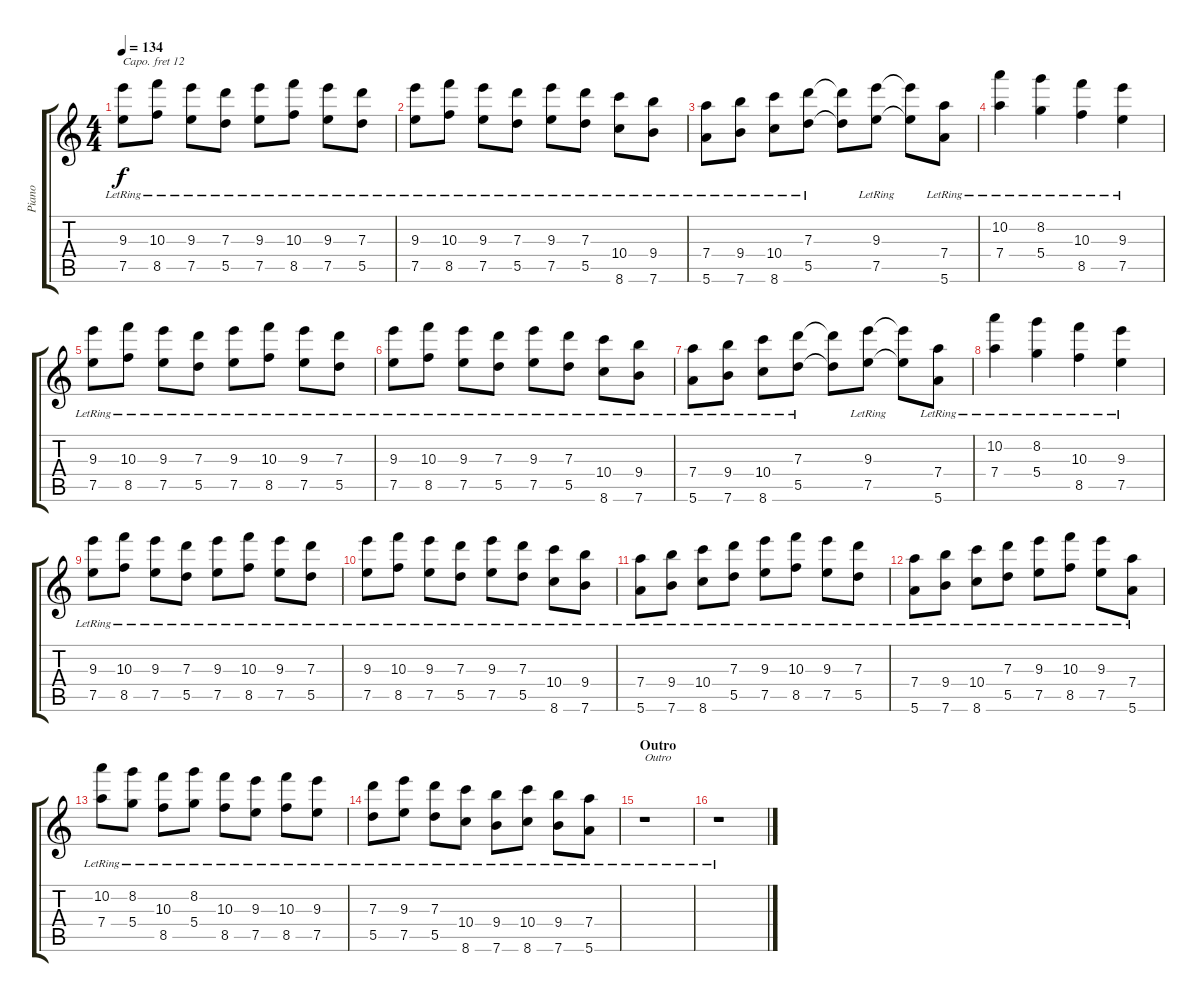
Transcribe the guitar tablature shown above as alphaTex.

\track ("Piano" "Piano") {instrument acousticgrandpiano}
\staff {score tabs}
\capo 12
\tuning (E5 B4 G4 D4 A3 E3) {hide}
\ts (4 4)
\tempo 134
\clef g2
\ks c
(9.3{lr} 7.5{lr}).8{dy f} (10.3{lr} 8.5{lr}).8 (9.3{lr} 7.5{lr}).8 (7.3{lr} 5.5{lr}).8 (9.3{lr} 7.5{lr}).8 (10.3{lr} 8.5{lr}).8 (9.3{lr} 7.5{lr}).8 (7.3{lr} 5.5{lr}).8 |
(9.3{lr} 7.5{lr}).8 (10.3{lr} 8.5{lr}).8 (9.3{lr} 7.5{lr}).8 (7.3{lr} 5.5{lr}).8 (9.3{lr} 7.5{lr}).8 (7.3{lr} 5.5{lr}).8 (10.4{lr} 8.6{lr}).8 (9.4{lr} 7.6{lr}).8 |
(7.4{lr} 5.6{lr}).8 (9.4{lr} 7.6{lr}).8 (10.4{lr} 8.6{lr}).8 (7.3{lr} 5.5{lr}).8 (7.3{t} 5.5{t}).8 (9.3{lr} 7.5{lr}).8 (9.3{t} 7.5{t}).8 (7.4{lr} 5.6{lr}).8 |
(10.2{lr} 7.4{lr}).4 (8.2{lr} 5.4{lr}).4 (10.3{lr} 8.5{lr}).4 (9.3{lr} 7.5{lr}).4 |
(9.3{lr} 7.5{lr}).8 (10.3{lr} 8.5{lr}).8 (9.3{lr} 7.5{lr}).8 (7.3{lr} 5.5{lr}).8 (9.3{lr} 7.5{lr}).8 (10.3{lr} 8.5{lr}).8 (9.3{lr} 7.5{lr}).8 (7.3{lr} 5.5{lr}).8 |
(9.3{lr} 7.5{lr}).8 (10.3{lr} 8.5{lr}).8 (9.3{lr} 7.5{lr}).8 (7.3{lr} 5.5{lr}).8 (9.3{lr} 7.5{lr}).8 (7.3{lr} 5.5{lr}).8 (10.4{lr} 8.6{lr}).8 (9.4{lr} 7.6{lr}).8 |
(7.4{lr} 5.6{lr}).8 (9.4{lr} 7.6{lr}).8 (10.4{lr} 8.6{lr}).8 (7.3{lr} 5.5{lr}).8 (7.3{t} 5.5{t}).8 (9.3{lr} 7.5{lr}).8 (9.3{t} 7.5{t}).8 (7.4{lr} 5.6{lr}).8 |
(10.2{lr} 7.4{lr}).4 (8.2{lr} 5.4{lr}).4 (10.3{lr} 8.5{lr}).4 (9.3{lr} 7.5{lr}).4 |
(9.3{lr} 7.5{lr}).8 (10.3{lr} 8.5{lr}).8 (9.3{lr} 7.5{lr}).8 (7.3{lr} 5.5{lr}).8 (9.3{lr} 7.5{lr}).8 (10.3{lr} 8.5{lr}).8 (9.3{lr} 7.5{lr}).8 (7.3{lr} 5.5{lr}).8 |
(9.3{lr} 7.5{lr}).8 (10.3{lr} 8.5{lr}).8 (9.3{lr} 7.5{lr}).8 (7.3{lr} 5.5{lr}).8 (9.3{lr} 7.5{lr}).8 (7.3{lr} 5.5{lr}).8 (10.4{lr} 8.6{lr}).8 (9.4{lr} 7.6{lr}).8 |
(7.4{lr} 5.6{lr}).8 (9.4{lr} 7.6{lr}).8 (10.4{lr} 8.6{lr}).8 (7.3{lr} 5.5{lr}).8 (9.3{lr} 7.5{lr}).8 (10.3{lr} 8.5{lr}).8 (9.3{lr} 7.5{lr}).8 (7.3{lr} 5.5{lr}).8 |
(7.4{lr} 5.6{lr}).8 (9.4{lr} 7.6{lr}).8 (10.4{lr} 8.6{lr}).8 (7.3{lr} 5.5{lr}).8 (9.3{lr} 7.5{lr}).8 (10.3{lr} 8.5{lr}).8 (9.3{lr} 7.5{lr}).8 (7.4{lr} 5.6{lr}).8 |
(10.2{lr} 7.4{lr}).8 (8.2{lr} 5.4{lr}).8 (10.3{lr} 8.5{lr}).8 (8.2{lr} 5.4{lr}).8 (10.3{lr} 8.5{lr}).8 (9.3{lr} 7.5{lr}).8 (10.3{lr} 8.5{lr}).8 (9.3{lr} 7.5{lr}).8 |
(7.3{lr} 5.5{lr}).8 (9.3{lr} 7.5{lr}).8 (7.3{lr} 5.5{lr}).8 (10.4{lr} 8.6{lr}).8 (9.4{lr} 7.6{lr}).8 (10.4{lr} 8.6{lr}).8 (9.4{lr} 7.6{lr}).8 (7.4{lr} 5.6{lr}).8 |
\section ("" "Outro")
r.1{txt "Outro"} |
r.1
